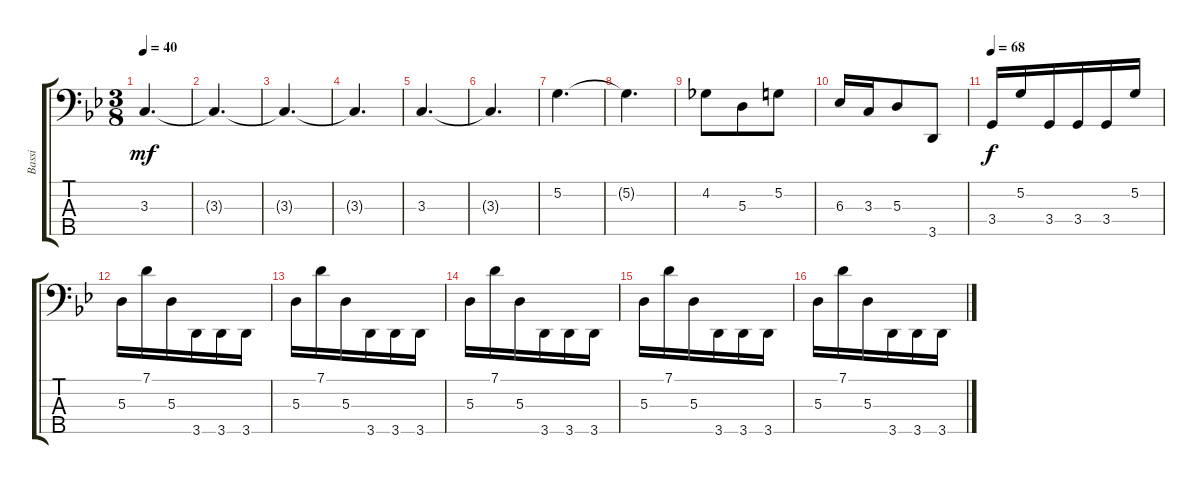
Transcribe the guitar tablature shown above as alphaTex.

\track ("Bassi" "Bassi") {instrument contrabass}
\staff {score tabs}
\tuning (G2 D2 A1 E1 B0) {hide}
\ts (3 8)
\tempo 40
\clef f4
\ks bb
3.3{t}.4{d dy mf} |
3.3{t}.4{d} |
3.3{t}.4{d} |
3.3{t}.4{d} |
3.3.4{d} |
3.3{t}.4{d} |
5.2.4{d} |
5.2{t}.4{d} |
4.2.8 5.3.8 5.2.8 |
6.3.16 3.3.16 5.3.8 3.5.8 |
\tempo 68
3.4.16{dy f} 5.2.16 3.4.16 3.4.16 3.4.16 5.2.16 |
5.3.16 7.1.16 5.3.16 3.5.16 3.5.16 3.5.16 |
5.3.16 7.1.16 5.3.16 3.5.16 3.5.16 3.5.16 |
5.3.16 7.1.16 5.3.16 3.5.16 3.5.16 3.5.16 |
5.3.16 7.1.16 5.3.16 3.5.16 3.5.16 3.5.16 |
5.3.16 7.1.16 5.3.16 3.5.16 3.5.16 3.5.16
